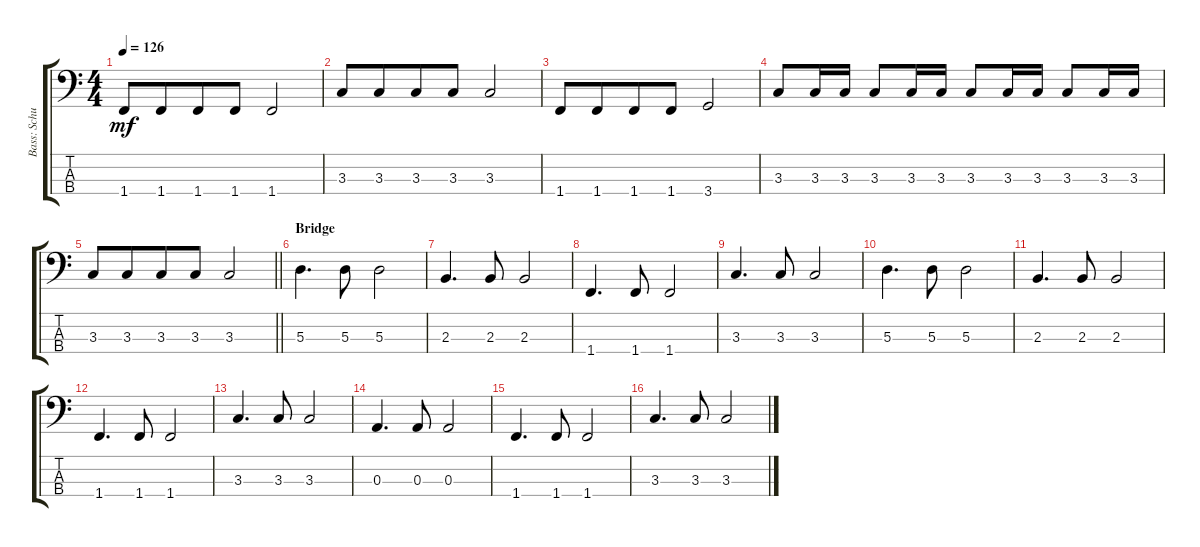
\track ("Bass: Schuyler" "Bass: Schu") {instrument electricbassfinger}
\staff {score tabs}
\tuning (G2 D2 A1 E1) {hide}
\ts (4 4)
\tempo 126
\clef f4
\ks c
1.4.8{dy mf} 1.4.8{beam merge} 1.4.8 1.4.8 1.4.2 |
3.3.8 3.3.8{beam merge} 3.3.8 3.3.8 3.3.2 |
1.4.8 1.4.8{beam merge} 1.4.8 1.4.8 3.4.2 |
3.3.8 3.3.16{beam merge} 3.3.16 3.3.8 3.3.16{beam merge} 3.3.16 3.3.8 3.3.16{beam merge} 3.3.16 3.3.8 3.3.16{beam merge} 3.3.16 |
\barLineRight lightlight
3.3.8 3.3.8{beam merge} 3.3.8 3.3.8 3.3.2 |
\section ("" "Bridge")
5.3.4{d} 5.3.8 5.3.2 |
2.3.4{d} 2.3.8 2.3.2 |
1.4.4{d} 1.4.8 1.4.2 |
3.3.4{d} 3.3.8 3.3.2 |
5.3.4{d} 5.3.8 5.3.2 |
2.3.4{d} 2.3.8 2.3.2 |
1.4.4{d} 1.4.8 1.4.2 |
3.3.4{d} 3.3.8 3.3.2 |
0.3.4{d} 0.3.8 0.3.2 |
1.4.4{d} 1.4.8 1.4.2 |
3.3.4{d} 3.3.8 3.3.2
